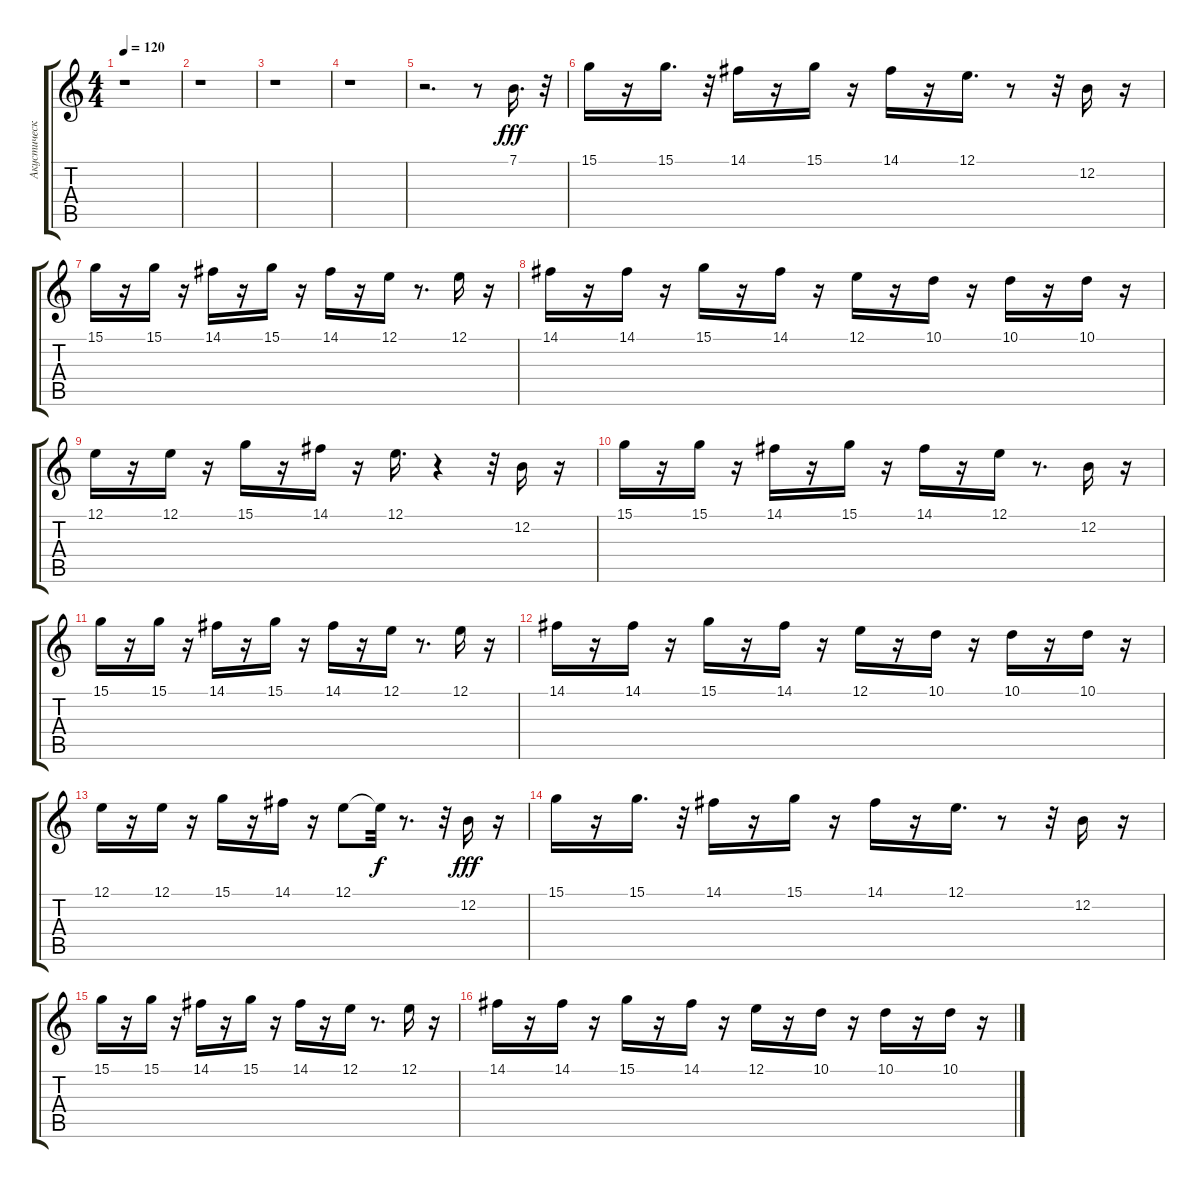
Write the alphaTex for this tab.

\track ("Акустический Гранд Роял" "Акустическ") {instrument acousticgrandpiano}
\staff {score tabs}
\tuning (E4 B3 G3 D3 A2 E2) {hide}
\ts (4 4)
\tempo 120
\clef g2
\ks c
r.1{dy fff} |
r.1 |
r.1 |
r.1 |
r.2{d} r.8 7.1.16{d} r.32 |
15.1.16 r.16 15.1.16{d} r.32 14.1.16 r.16 15.1.16 r.16 14.1.16 r.16 12.1.16{d} r.8 r.32 12.2.16 r.16 |
15.1.16 r.16 15.1.16 r.16 14.1.16 r.16 15.1.16 r.16 14.1.16 r.16 12.1.16 r.8{d} 12.1.16 r.16 |
14.1.16 r.16 14.1.16 r.16 15.1.16 r.16 14.1.16 r.16 12.1.16 r.16 10.1.16 r.16 10.1.16 r.16 10.1.16 r.16 |
12.1.16 r.16 12.1.16 r.16 15.1.16 r.16 14.1.16 r.16 12.1.16{d} r.4 r.32 12.2.16 r.16 |
15.1.16 r.16 15.1.16 r.16 14.1.16 r.16 15.1.16 r.16 14.1.16 r.16 12.1.16 r.8{d} 12.2.16 r.16 |
15.1.16 r.16 15.1.16 r.16 14.1.16 r.16 15.1.16 r.16 14.1.16 r.16 12.1.16 r.8{d} 12.1.16 r.16 |
14.1.16 r.16 14.1.16 r.16 15.1.16 r.16 14.1.16 r.16 12.1.16 r.16 10.1.16 r.16 10.1.16 r.16 10.1.16 r.16 |
12.1.16 r.16 12.1.16 r.16 15.1.16 r.16 14.1.16 r.16 12.1.8 12.1{t}.32{dy f} r.8{d} r.32 12.2.16{dy fff} r.16 |
15.1.16 r.16 15.1.16{d} r.32 14.1.16 r.16 15.1.16 r.16 14.1.16 r.16 12.1.16{d} r.8 r.32 12.2.16 r.16 |
15.1.16 r.16 15.1.16 r.16 14.1.16 r.16 15.1.16 r.16 14.1.16 r.16 12.1.16 r.8{d} 12.1.16 r.16 |
14.1.16 r.16 14.1.16 r.16 15.1.16 r.16 14.1.16 r.16 12.1.16 r.16 10.1.16 r.16 10.1.16 r.16 10.1.16 r.16
